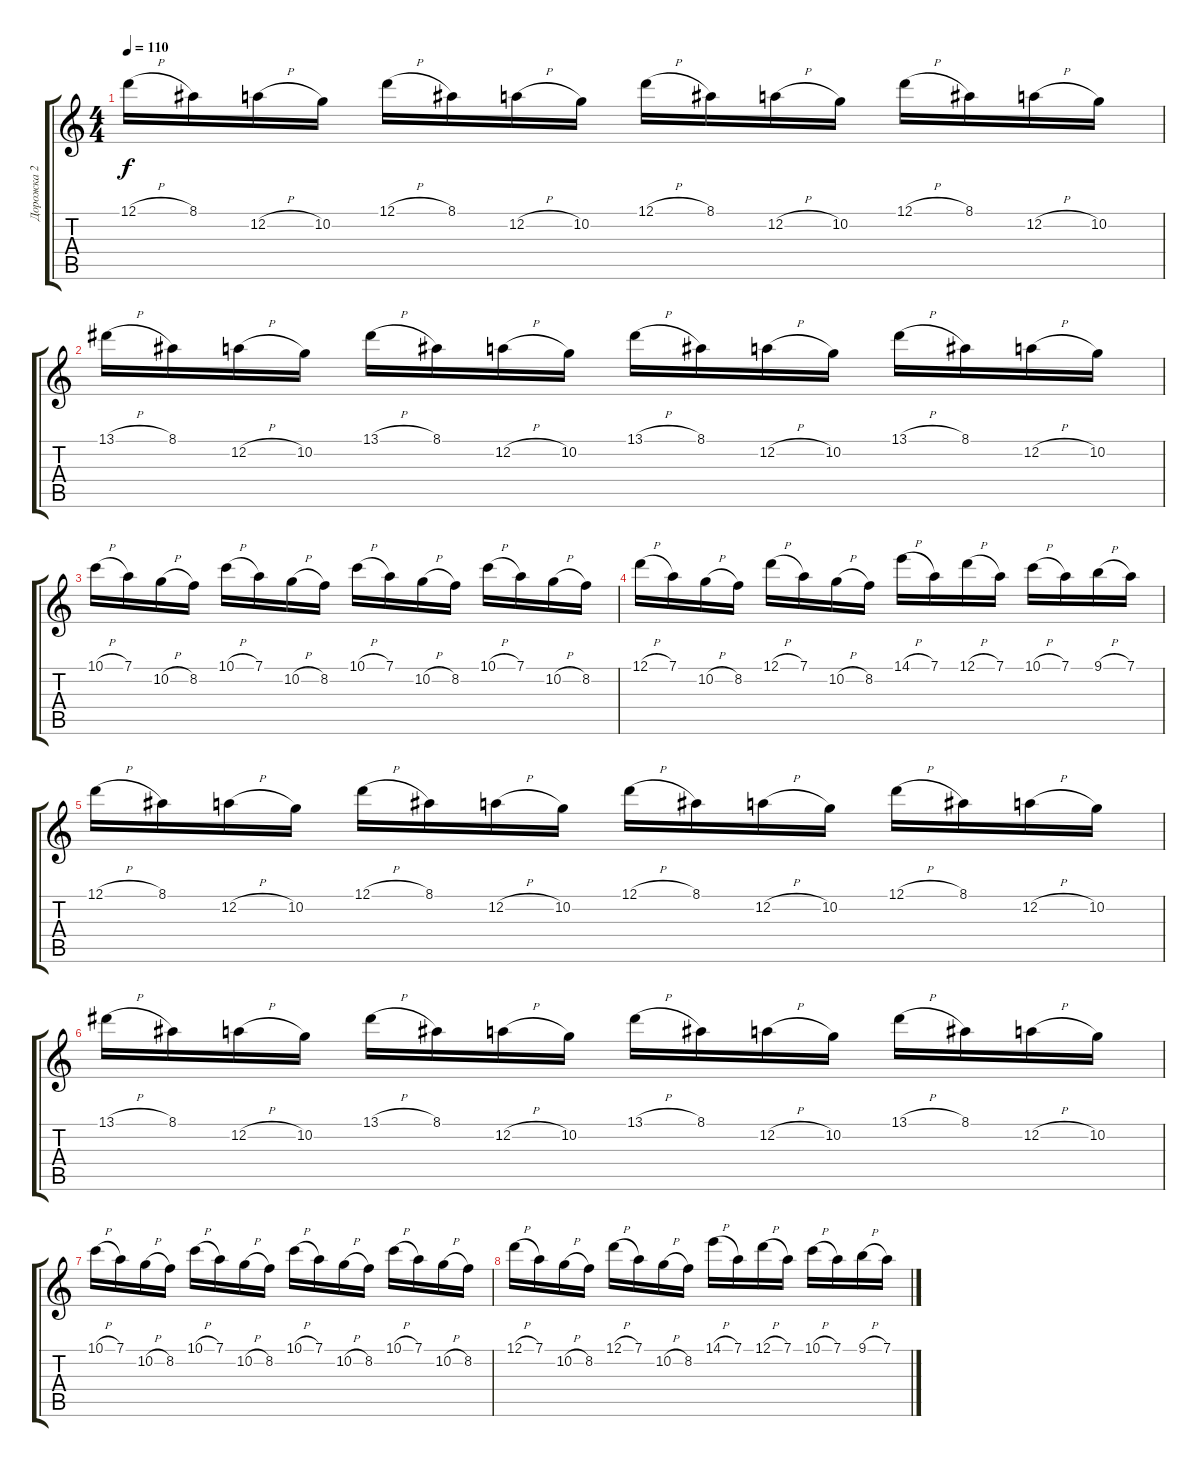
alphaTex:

\track ("Дорожка 2" "Дорожка 2") {instrument overdrivenguitar}
\staff {score tabs}
\tuning (D4 A3 F3 C3 G2 D2) {hide}
\ts (4 4)
\tempo 110
\clef g2
\ks c
12.1{h}.16{dy f} 8.1.16 12.2{h}.16 10.2.16 12.1{h}.16 8.1.16 12.2{h}.16 10.2.16 12.1{h}.16 8.1.16 12.2{h}.16 10.2.16 12.1{h}.16 8.1.16 12.2{h}.16 10.2.16 |
13.1{h}.16 8.1.16 12.2{h}.16 10.2.16 13.1{h}.16 8.1.16 12.2{h}.16 10.2.16 13.1{h}.16 8.1.16 12.2{h}.16 10.2.16 13.1{h}.16 8.1.16 12.2{h}.16 10.2.16 |
10.1{h}.16 7.1.16 10.2{h}.16 8.2.16 10.1{h}.16 7.1.16 10.2{h}.16 8.2.16 10.1{h}.16 7.1.16 10.2{h}.16 8.2.16 10.1{h}.16 7.1.16 10.2{h}.16 8.2.16 |
12.1{h}.16 7.1.16 10.2{h}.16 8.2.16 12.1{h}.16 7.1.16 10.2{h}.16 8.2.16 14.1{h}.16 7.1.16 12.1{h}.16 7.1.16 10.1{h}.16 7.1.16 9.1{h}.16 7.1.16 |
12.1{h}.16 8.1.16 12.2{h}.16 10.2.16 12.1{h}.16 8.1.16 12.2{h}.16 10.2.16 12.1{h}.16 8.1.16 12.2{h}.16 10.2.16 12.1{h}.16 8.1.16 12.2{h}.16 10.2.16 |
13.1{h}.16 8.1.16 12.2{h}.16 10.2.16 13.1{h}.16 8.1.16 12.2{h}.16 10.2.16 13.1{h}.16 8.1.16 12.2{h}.16 10.2.16 13.1{h}.16 8.1.16 12.2{h}.16 10.2.16 |
10.1{h}.16 7.1.16 10.2{h}.16 8.2.16 10.1{h}.16 7.1.16 10.2{h}.16 8.2.16 10.1{h}.16 7.1.16 10.2{h}.16 8.2.16 10.1{h}.16 7.1.16 10.2{h}.16 8.2.16 |
12.1{h}.16 7.1.16 10.2{h}.16 8.2.16 12.1{h}.16 7.1.16 10.2{h}.16 8.2.16 14.1{h}.16 7.1.16 12.1{h}.16 7.1.16 10.1{h}.16 7.1.16 9.1{h}.16 7.1.16
